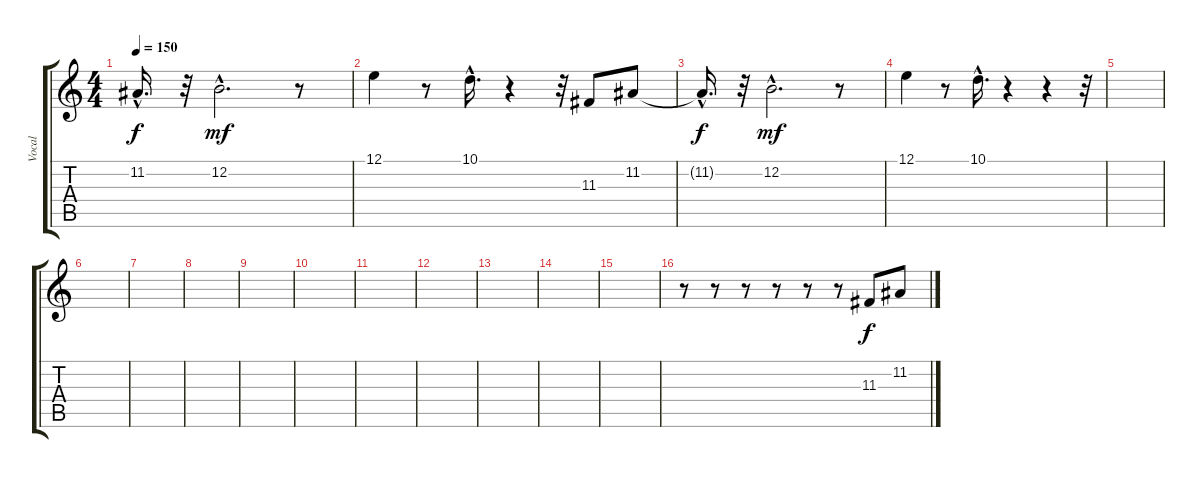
\track ("Vocal" "Vocal") {instrument trumpet}
\staff {score tabs}
\tuning (E4 B3 G3 D3 A2 E2) {hide}
\ts (4 4)
\tempo 150
\clef g2
\ks c
11.2{hac t}.16{d dy f} r.32 12.2{hac}.2{d dy mf} r.8 |
12.1.4 r.8 10.1{hac}.16{d} r.4 r.32 11.3.8 11.2.8 |
11.2{hac t}.16{d dy f} r.32 12.2{hac}.2{d dy mf} r.8 |
12.1.4 r.8 10.1{hac}.16{d} r.4 r.4 r.32 |
|
|
|
|
|
|
|
|
|
|
|
r.8 r.8 r.8 r.8 r.8 r.8 11.3.8{dy f} 11.2.8
